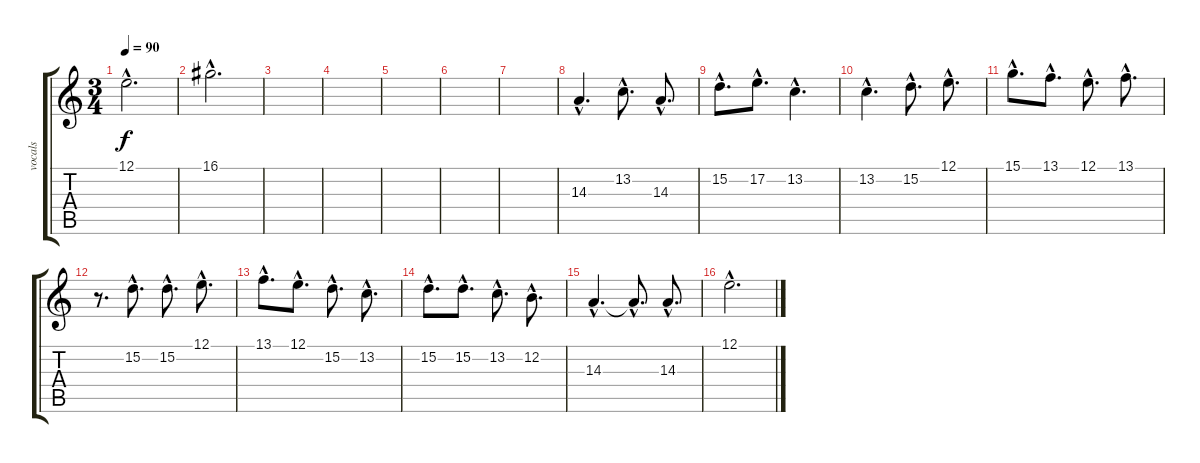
\track ("vocals" "vocals") {instrument frenchhorn}
\staff {score tabs}
\tuning (E4 B3 G3 D3 A2 E2) {hide}
\ts (3 4)
\tempo 90
\clef g2
\ks c
12.1{hac}.2{d dy f} |
16.1{hac}.2{d} |
|
|
|
|
|
14.3{hac}.4{d} 13.2{hac}.8{d} 14.3{hac}.8{d} |
15.2{hac}.8{d} 17.2{hac}.8{d} 13.2{hac}.4{d} |
13.2{hac}.4{d} 15.2{hac}.8{d} 12.1{hac}.8{d} |
15.1{hac}.8{d} 13.1{hac}.8{d} 12.1{hac}.8{d} 13.1{hac}.8{d} |
r.8{d} 15.2{hac}.8{d} 15.2{hac}.8{d} 12.1{hac}.8{d} |
13.1{hac}.8{d} 12.1{hac}.8{d} 15.2{hac}.8{d} 13.2{hac}.8{d} |
15.2{hac}.8{d} 15.2{hac}.8{d} 13.2{hac}.8{d} 12.2{hac}.8{d} |
14.3{hac}.4{d} 14.3{hac t}.8{d} 14.3{hac}.8{d} |
12.1{hac}.2{d}
